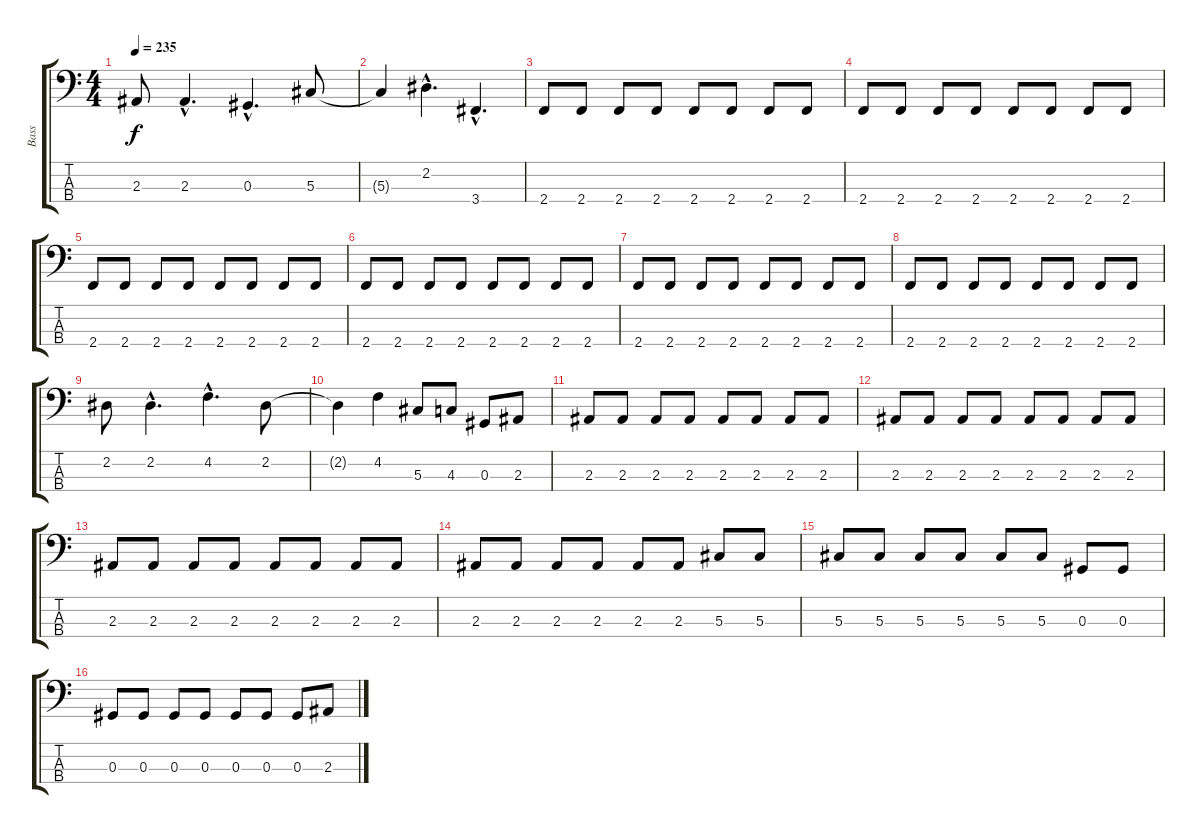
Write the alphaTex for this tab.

\track ("Bass" "Bass") {instrument electricbassfinger}
\staff {score tabs}
\tuning (Gb2 Db2 Ab1 Eb1) {hide}
\ts (4 4)
\tempo 235
\clef f4
\ks c
2.3.8{dy f} 2.3{hac}.4{d} 0.3{hac}.4{d} 5.3.8 |
5.3{t}.4 2.2{hac}.4{d} 3.4{hac}.4{d} |
2.4.8 2.4.8 2.4.8 2.4.8 2.4.8 2.4.8 2.4.8 2.4.8 |
2.4.8 2.4.8 2.4.8 2.4.8 2.4.8 2.4.8 2.4.8 2.4.8 |
2.4.8 2.4.8 2.4.8 2.4.8 2.4.8 2.4.8 2.4.8 2.4.8 |
2.4.8 2.4.8 2.4.8 2.4.8 2.4.8 2.4.8 2.4.8 2.4.8 |
2.4.8 2.4.8 2.4.8 2.4.8 2.4.8 2.4.8 2.4.8 2.4.8 |
2.4.8 2.4.8 2.4.8 2.4.8 2.4.8 2.4.8 2.4.8 2.4.8 |
2.2.8 2.2{hac}.4{d} 4.2{hac}.4{d} 2.2.8 |
2.2{t}.4 4.2.4 5.3.8 4.3.8 0.3.8 2.3.8 |
2.3.8 2.3.8 2.3.8 2.3.8 2.3.8 2.3.8 2.3.8 2.3.8 |
2.3.8 2.3.8 2.3.8 2.3.8 2.3.8 2.3.8 2.3.8 2.3.8 |
2.3.8 2.3.8 2.3.8 2.3.8 2.3.8 2.3.8 2.3.8 2.3.8 |
2.3.8 2.3.8 2.3.8 2.3.8 2.3.8 2.3.8 5.3.8 5.3.8 |
5.3.8 5.3.8 5.3.8 5.3.8 5.3.8 5.3.8 0.3.8 0.3.8 |
0.3.8 0.3.8 0.3.8 0.3.8 0.3.8 0.3.8 0.3.8 2.3.8
